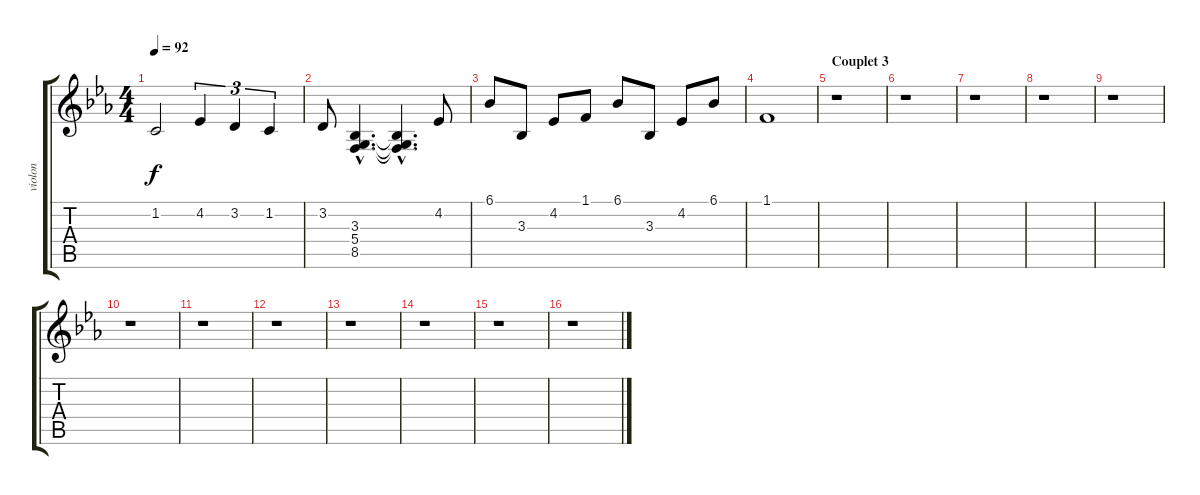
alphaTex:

\track ("violon" "violon") {instrument violin}
\staff {score tabs}
\tuning (E4 B3 G3 D3 A2 E2) {hide}
\ts (4 4)
\tempo 92
\clef g2
\ks eb
1.2.2{dy f} 4.2.4{tu (3 2)} 3.2.4{tu (3 2)} 1.2.4{tu (3 2)} |
3.2.8 (3.3{hac} 5.4{hac} 8.5{hac}).4{d} (3.3{hac t} 5.4{hac t} 8.5{hac t}).4{d} 4.2.8 |
6.1.8 3.3.8 4.2.8 1.1.8 6.1.8 3.3.8 4.2.8 6.1.8 |
1.1.1 |
\section ("" "Couplet 3")
r.1 |
r.1 |
r.1 |
r.1 |
r.1 |
r.1 |
r.1 |
r.1 |
r.1 |
r.1 |
r.1 |
r.1
